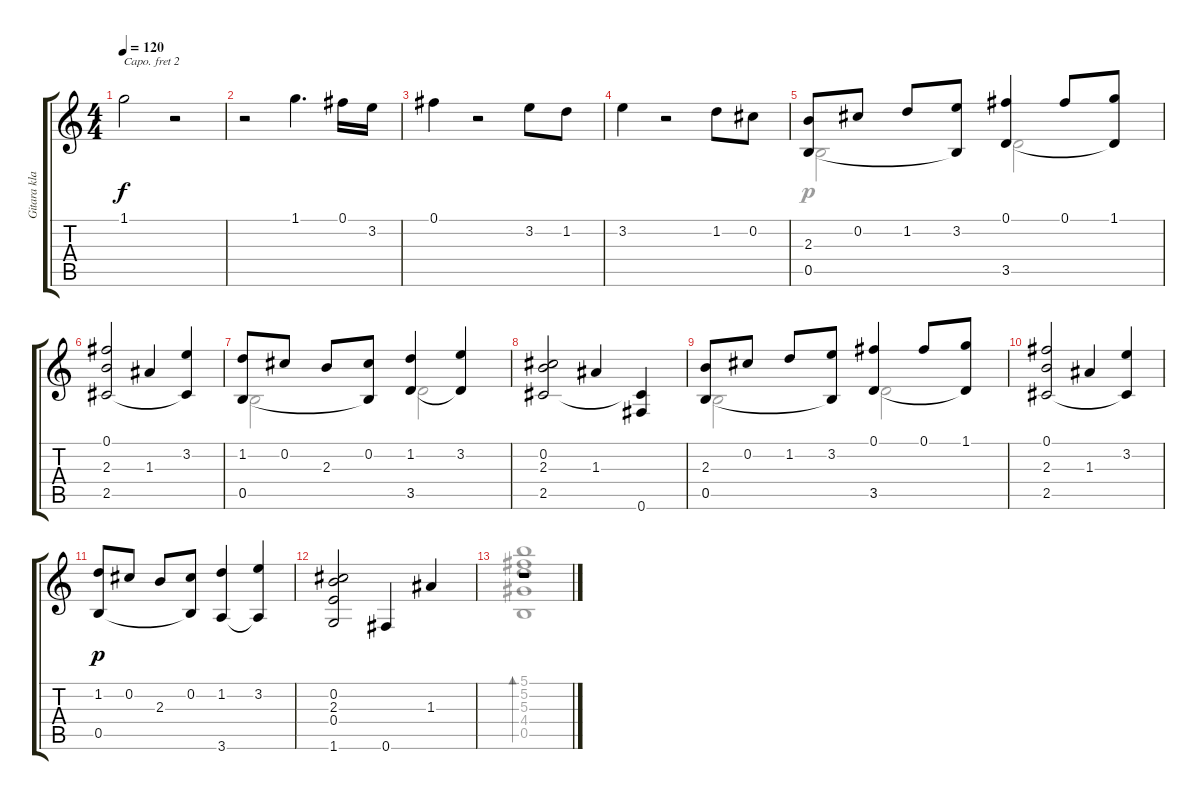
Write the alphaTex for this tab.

\track ("Gitara klasyczna (Ryszard Żarowski)" "Gitara kla") {instrument acousticguitarnylon}
\staff {score tabs}
\capo 2
\tuning (E4 B3 G3 D3 A2 E2) {hide}
\voice
\ts (4 4)
\tempo 120
\clef g2
\ks c
1.1.2{dy f} r.2 |
r.2 1.1.4{d} 0.1.16 3.2.16 |
0.1.4 r.2 3.2.8 1.2.8 |
3.2.4 r.2 1.2.8 0.2.8 |
(2.3 0.5).8 0.2.8 1.2.8 (3.2 0.5{t}).8 (0.1 3.5).4 0.1.8 (1.1 3.5{t}).8 |
(0.1 2.3 2.5).2 1.3.4 (3.2 2.5{t}).4 |
(1.2 0.5).8 0.2.8 2.3.8 (0.2 0.5{t}).8 (1.2 3.5).4 (3.2 3.5{t}).4 |
(0.2 2.3 2.5).2 1.3.4 (2.5{t} 0.6).4 |
(2.3 0.5).8 0.2.8 1.2.8 (3.2 0.5{t}).8 (0.1 3.5).4 0.1.8 (1.1 3.5{t}).8 |
(0.1 2.3 2.5).2 1.3.4 (3.2 2.5{t}).4 |
(1.2 0.5).8{dy p} 0.2.8 2.3.8 (0.2 0.5{t}).8 (1.2 3.6).4 (3.2 3.6{t}).4 |
(0.2 2.3 0.4 1.6).2 0.6.4 1.3.4 |
r.1
\voice
\clef g2
\ottava regular
\simile none
\ks c
|
|
|
|
0.5.2 3.5.2 |
|
0.5.2 3.5.2 |
|
0.5.2 3.5.2 |
|
|
|
(5.1 5.2 5.3 4.4 0.5).1{bd 30}
